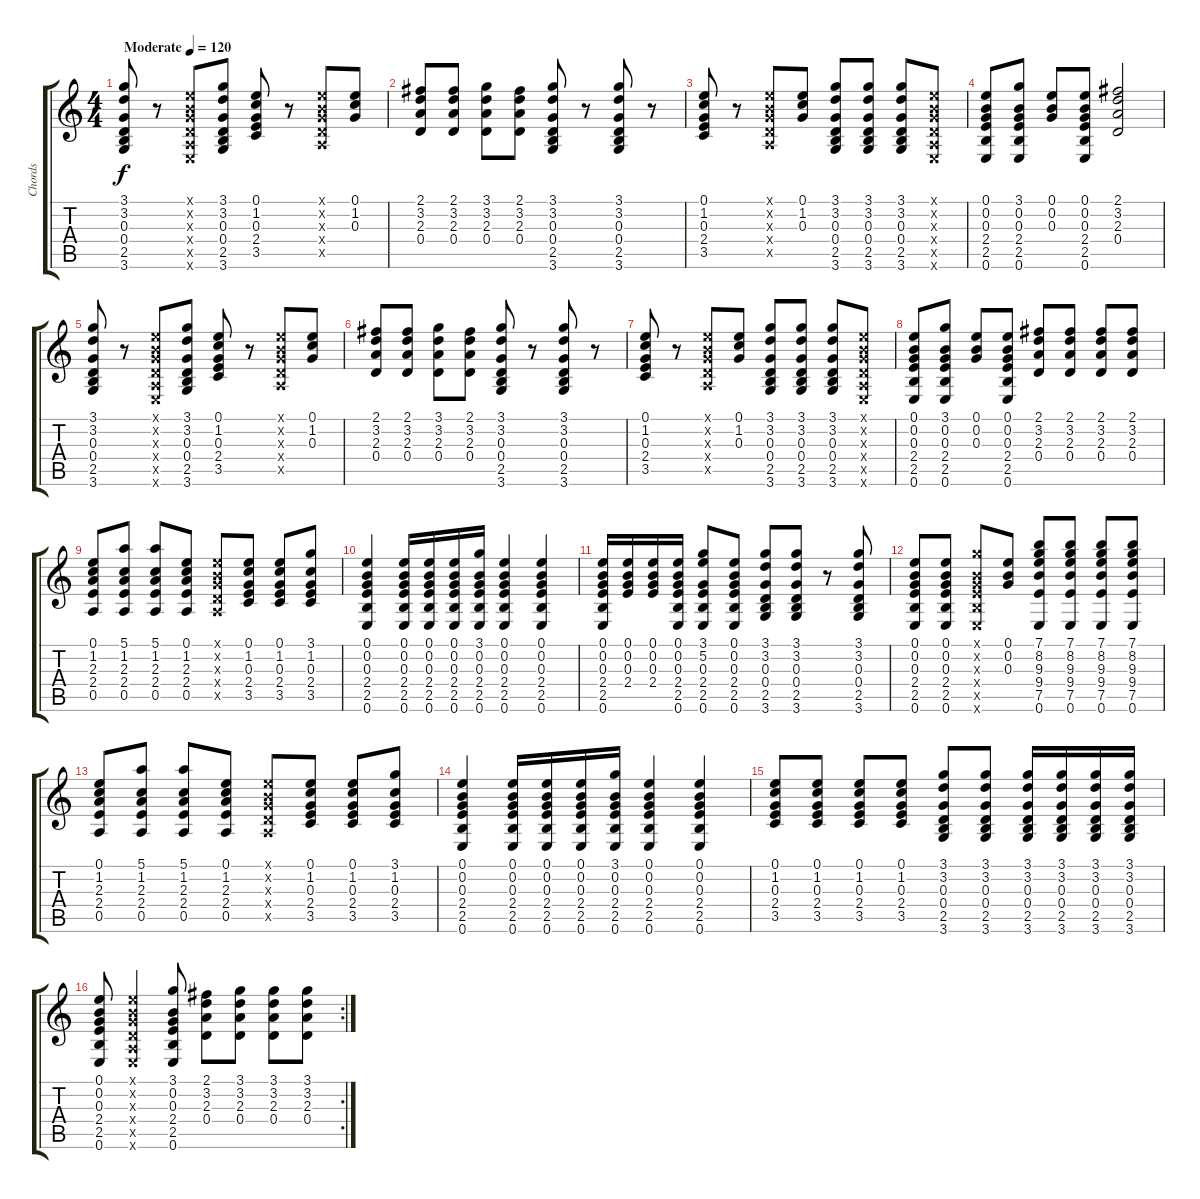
\track ("Chords" "Chords") {instrument acousticguitarsteel}
\staff {score tabs}
\tuning (E4 B3 G3 D3 A2 E2) {hide}
\ts (4 4)
\tempo (120 "Moderate")
\clef g2
\ks c
(3.1 3.2 0.3 0.4 2.5 3.6).8{dy f instrument acousticguitarsteel} r.8 (0.1{x} 0.2{x} 0.3{x} 0.4{x} 0.5{x} 0.6{x}).8 (3.1 3.2 0.3 0.4 2.5 3.6).8 (0.1 1.2 0.3 2.4 3.5).8 r.8 (0.1{x} 0.2{x} 0.3{x} 0.4{x} 0.5{x}).8 (0.1 1.2 0.3).8 |
(2.1 3.2 2.3 0.4).8 (2.1 3.2 2.3 0.4).8 (3.1 3.2 2.3 0.4).8 (2.1 3.2 2.3 0.4).8 (3.1 3.2 0.3 0.4 2.5 3.6).8 r.8 (3.1 3.2 0.3 0.4 2.5 3.6).8 r.8 |
(0.1 1.2 0.3 2.4 3.5).8 r.8 (0.1{x} 0.2{x} 0.3{x} 0.4{x} 0.5{x}).8 (0.1 1.2 0.3).8 (3.1 3.2 0.3 0.4 2.5 3.6).8 (3.1 3.2 0.3 0.4 2.5 3.6).8 (3.1 3.2 0.3 0.4 2.5 3.6).8 (0.1{x} 0.2{x} 0.3{x} 0.4{x} 0.5{x} 0.6{x}).8 |
(0.1 0.2 0.3 2.4 2.5 0.6).8 (3.1 0.2 0.3 2.4 2.5 0.6).8 (0.1 0.2 0.3).8 (0.1 0.2 0.3 2.4 2.5 0.6).8 (2.1 3.2 2.3 0.4).2 |
(3.1 3.2 0.3 0.4 2.5 3.6).8 r.8 (0.1{x} 0.2{x} 0.3{x} 0.4{x} 0.5{x} 0.6{x}).8 (3.1 3.2 0.3 0.4 2.5 3.6).8 (0.1 1.2 0.3 2.4 3.5).8 r.8 (0.1{x} 0.2{x} 0.3{x} 0.4{x} 0.5{x}).8 (0.1 1.2 0.3).8 |
(2.1 3.2 2.3 0.4).8 (2.1 3.2 2.3 0.4).8 (3.1 3.2 2.3 0.4).8 (2.1 3.2 2.3 0.4).8 (3.1 3.2 0.3 0.4 2.5 3.6).8 r.8 (3.1 3.2 0.3 0.4 2.5 3.6).8 r.8 |
(0.1 1.2 0.3 2.4 3.5).8 r.8 (0.1{x} 0.2{x} 0.3{x} 0.4{x} 0.5{x}).8 (0.1 1.2 0.3).8 (3.1 3.2 0.3 0.4 2.5 3.6).8 (3.1 3.2 0.3 0.4 2.5 3.6).8 (3.1 3.2 0.3 0.4 2.5 3.6).8 (0.1{x} 0.2{x} 0.3{x} 0.4{x} 0.5{x} 0.6{x}).8 |
(0.1 0.2 0.3 2.4 2.5 0.6).8 (3.1 0.2 0.3 2.4 2.5 0.6).8 (0.1 0.2 0.3).8 (0.1 0.2 0.3 2.4 2.5 0.6).8 (2.1 3.2 2.3 0.4).8 (2.1 3.2 2.3 0.4).8 (2.1 3.2 2.3 0.4).8 (2.1 3.2 2.3 0.4).8 |
(0.1 1.2 2.3 2.4 0.5).8 (5.1 1.2 2.3 2.4 0.5).8 (5.1 1.2 2.3 2.4 0.5).8 (0.1 1.2 2.3 2.4 0.5).8 (0.1{x} 0.2{x} 0.3{x} 0.4{x} 0.5{x}).8 (0.1 1.2 0.3 2.4 3.5).8 (0.1 1.2 0.3 2.4 3.5).8 (3.1 1.2 0.3 2.4 3.5).8 |
(0.1 0.2 0.3 2.4 2.5 0.6).4 (0.1 0.2 0.3 2.4 2.5 0.6).16 (0.1 0.2 0.3 2.4 2.5 0.6).16 (0.1 0.2 0.3 2.4 2.5 0.6).16 (3.1 0.2 0.3 2.4 2.5 0.6).16 (0.1 0.2 0.3 2.4 2.5 0.6).4 (0.1 0.2 0.3 2.4 2.5 0.6).4 |
(0.1 0.2 0.3 2.4 2.5 0.6).16 (0.1 0.2 0.3 2.4).16 (0.1 0.2 0.3 2.4).16 (0.1 0.2 0.3 2.4 2.5 0.6).16 (3.1 5.2 0.3 2.4 2.5 0.6).8 (0.1 0.2 0.3 2.4 2.5 0.6).8 (3.1 3.2 0.3 0.4 2.5 3.6).8 (3.1 3.2 0.3 0.4 2.5 3.6).8 r.8 (3.1 3.2 0.3 0.4 2.5 3.6).8 |
(0.1 0.2 0.3 2.4 2.5 0.6).8 (0.1 0.2 0.3 2.4 2.5 0.6).8 (3.1{x} 0.2{x} 0.3{x} 2.4{x} 2.5{x} 0.6{x}).8 (0.1 0.2 0.3).8 (7.1 8.2 9.3 9.4 7.5 0.6).8 (7.1 8.2 9.3 9.4 7.5 0.6).8 (7.1 8.2 9.3 9.4 7.5 0.6).8 (7.1 8.2 9.3 9.4 7.5 0.6).8 |
(0.1 1.2 2.3 2.4 0.5).8 (5.1 1.2 2.3 2.4 0.5).8 (5.1 1.2 2.3 2.4 0.5).8 (0.1 1.2 2.3 2.4 0.5).8 (0.1{x} 0.2{x} 0.3{x} 0.4{x} 0.5{x}).8 (0.1 1.2 0.3 2.4 3.5).8 (0.1 1.2 0.3 2.4 3.5).8 (3.1 1.2 0.3 2.4 3.5).8 |
(0.1 0.2 0.3 2.4 2.5 0.6).4 (0.1 0.2 0.3 2.4 2.5 0.6).16 (0.1 0.2 0.3 2.4 2.5 0.6).16 (0.1 0.2 0.3 2.4 2.5 0.6).16 (3.1 0.2 0.3 2.4 2.5 0.6).16 (0.1 0.2 0.3 2.4 2.5 0.6).4 (0.1 0.2 0.3 2.4 2.5 0.6).4 |
(0.1 1.2 0.3 2.4 3.5).8 (0.1 1.2 0.3 2.4 3.5).8 (0.1 1.2 0.3 2.4 3.5).8 (0.1 1.2 0.3 2.4 3.5).8 (3.1 3.2 0.3 0.4 2.5 3.6).8 (3.1 3.2 0.3 0.4 2.5 3.6).8 (3.1 3.2 0.3 0.4 2.5 3.6).16 (3.1 3.2 0.3 0.4 2.5 3.6).16 (3.1 3.2 0.3 0.4 2.5 3.6).16 (3.1 3.2 0.3 0.4 2.5 3.6).16 |
\rc 2
(0.1 0.2 0.3 2.4 2.5 0.6).8 (0.1{x} 0.2{x} 0.3{x} 0.4{x} 0.5{x} 0.6{x}).4 (3.1 0.2 0.3 2.4 2.5 0.6).8 (2.1 3.2 2.3 0.4).8 (3.1 3.2 2.3 0.4).8 (3.1 3.2 2.3 0.4).8 (3.1 3.2 2.3 0.4).8
